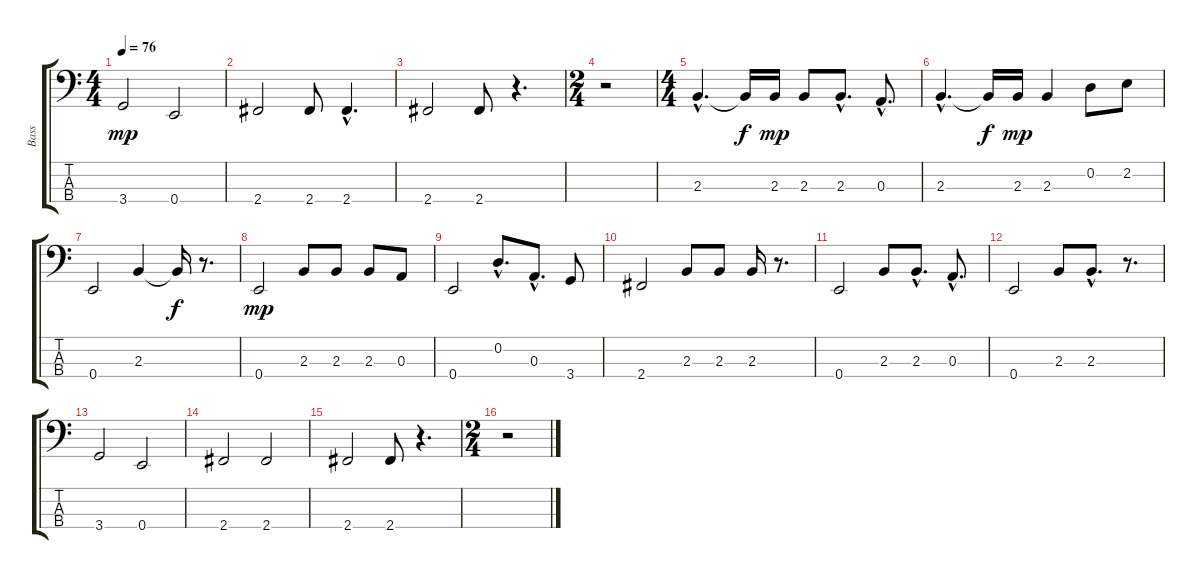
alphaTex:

\track ("Bass" "Bass") {instrument fretlessbass}
\staff {score tabs}
\tuning (G2 D2 A1 E1) {hide}
\ts (4 4)
\tempo 76
\clef f4
\ks c
3.4.2{dy mp} 0.4.2 |
2.4.2 2.4.8 2.4{hac}.4{d} |
2.4.2 2.4.8 r.4{d} |
\ts (2 4)
r.2 |
\ts (4 4)
2.3{hac}.4{d} 2.3{t}.16{dy f} 2.3.16{dy mp} 2.3.8 2.3{hac}.8{d} 0.3{hac}.8{d} |
2.3{hac}.4{d} 2.3{t}.16{dy f} 2.3.16{dy mp} 2.3.4 0.2.8 2.2.8 |
0.4.2 2.3.4 2.3{t}.16{dy f} r.8{d} |
0.4.2{dy mp} 2.3.8 2.3.8 2.3.8 0.3.8 |
0.4.2 0.2{hac}.8{d} 0.3{hac}.8{d} 3.4.8 |
2.4.2 2.3.8 2.3.8 2.3.16 r.8{d} |
0.4.2 2.3.8 2.3{hac}.8{d} 0.3{hac}.8{d} |
0.4.2 2.3.8 2.3{hac}.8{d} r.8{d} |
3.4.2 0.4.2 |
2.4.2 2.4.2 |
2.4.2 2.4.8 r.4{d} |
\ts (2 4)
r.2
